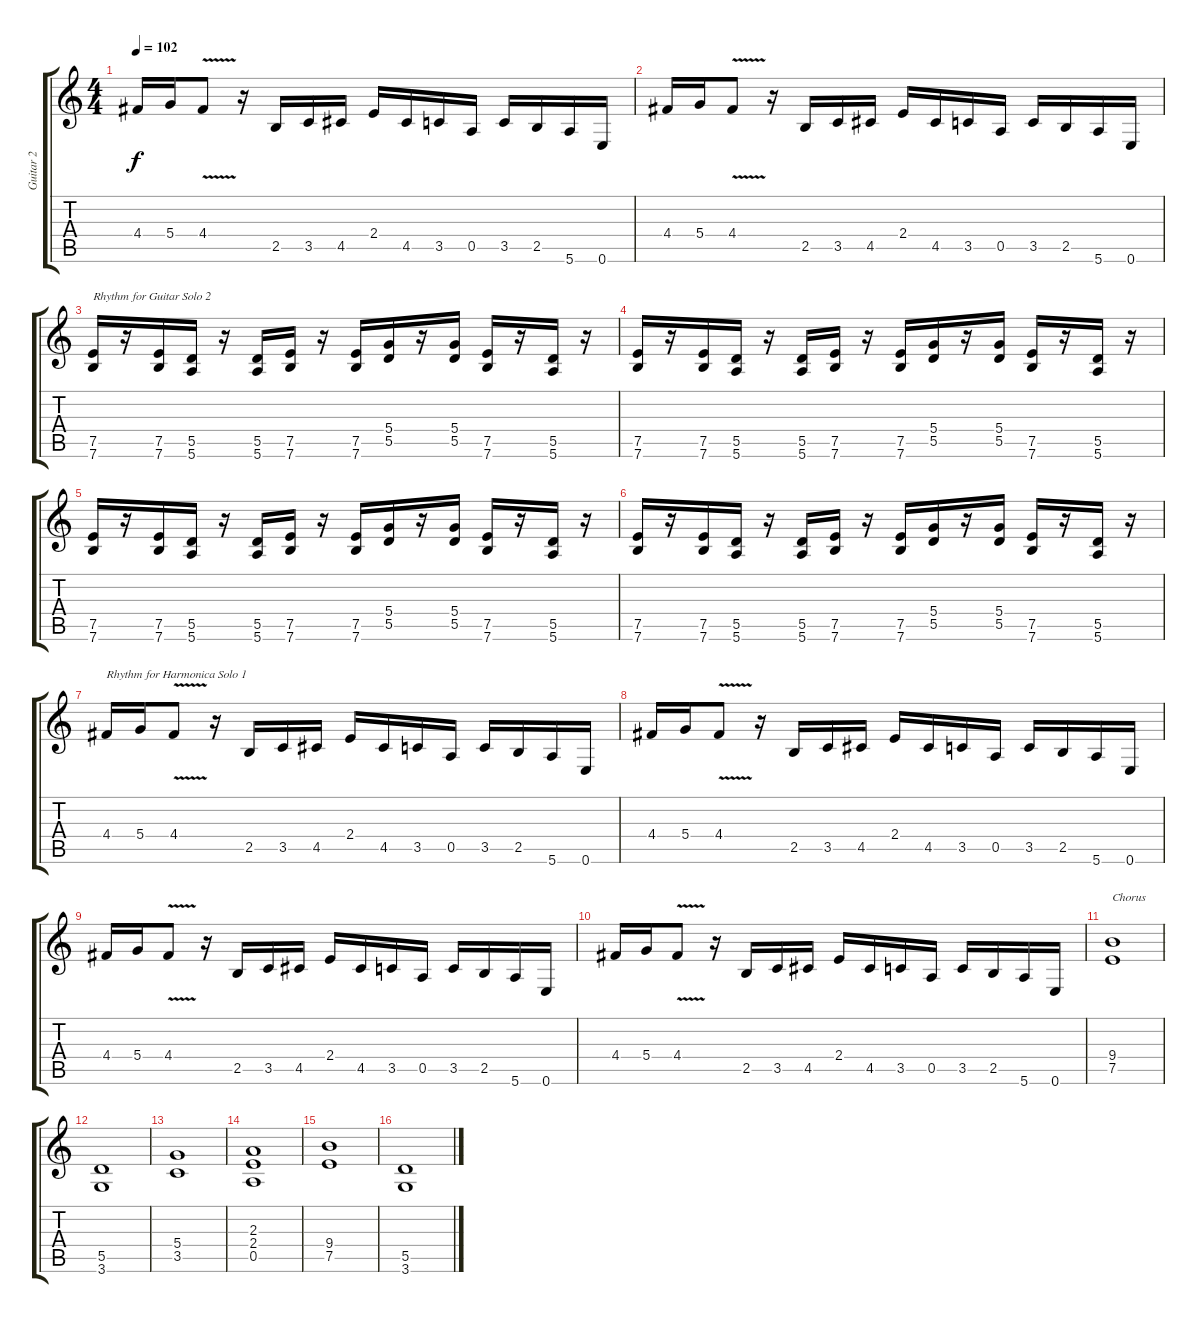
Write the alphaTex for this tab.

\track ("Guitar 2" "Guitar 2") {instrument distortionguitar}
\staff {score tabs}
\tuning (E4 B3 G3 D3 A2 E2) {hide}
\ts (4 4)
\tempo 102
\clef g2
\ks c
4.4.16{dy f} 5.4.16 4.4{v}.8 r.16 2.5.16 3.5.16 4.5.16 2.4.16 4.5.16 3.5.16 0.5.16 3.5.16 2.5.16 5.6.16 0.6.16 |
4.4.16 5.4.16 4.4{v}.8 r.16 2.5.16 3.5.16 4.5.16 2.4.16 4.5.16 3.5.16 0.5.16 3.5.16 2.5.16 5.6.16 0.6.16 |
(7.5 7.6).16{txt "Rhythm for Guitar Solo 2"} r.16 (7.5 7.6).16 (5.5 5.6).16 r.16 (5.5 5.6).16 (7.5 7.6).16 r.16 (7.5 7.6).16 (5.4 5.5).16 r.16 (5.4 5.5).16 (7.5 7.6).16 r.16 (5.5 5.6).16 r.16 |
(7.5 7.6).16 r.16 (7.5 7.6).16 (5.5 5.6).16 r.16 (5.5 5.6).16 (7.5 7.6).16 r.16 (7.5 7.6).16 (5.4 5.5).16 r.16 (5.4 5.5).16 (7.5 7.6).16 r.16 (5.5 5.6).16 r.16 |
(7.5 7.6).16 r.16 (7.5 7.6).16 (5.5 5.6).16 r.16 (5.5 5.6).16 (7.5 7.6).16 r.16 (7.5 7.6).16 (5.4 5.5).16 r.16 (5.4 5.5).16 (7.5 7.6).16 r.16 (5.5 5.6).16 r.16 |
(7.5 7.6).16 r.16 (7.5 7.6).16 (5.5 5.6).16 r.16 (5.5 5.6).16 (7.5 7.6).16 r.16 (7.5 7.6).16 (5.4 5.5).16 r.16 (5.4 5.5).16 (7.5 7.6).16 r.16 (5.5 5.6).16 r.16 |
4.4.16{txt "Rhythm for Harmonica Solo 1"} 5.4.16 4.4{v}.8 r.16 2.5.16 3.5.16 4.5.16 2.4.16 4.5.16 3.5.16 0.5.16 3.5.16 2.5.16 5.6.16 0.6.16 |
4.4.16 5.4.16 4.4{v}.8 r.16 2.5.16 3.5.16 4.5.16 2.4.16 4.5.16 3.5.16 0.5.16 3.5.16 2.5.16 5.6.16 0.6.16 |
4.4.16 5.4.16 4.4{v}.8 r.16 2.5.16 3.5.16 4.5.16 2.4.16 4.5.16 3.5.16 0.5.16 3.5.16 2.5.16 5.6.16 0.6.16 |
4.4.16 5.4.16 4.4{v}.8 r.16 2.5.16 3.5.16 4.5.16 2.4.16 4.5.16 3.5.16 0.5.16 3.5.16 2.5.16 5.6.16 0.6.16 |
(9.4 7.5).1{txt "Chorus"} |
(5.5 3.6).1 |
(5.4 3.5).1 |
(2.3 2.4 0.5).1 |
(9.4 7.5).1 |
(5.5 3.6).1
